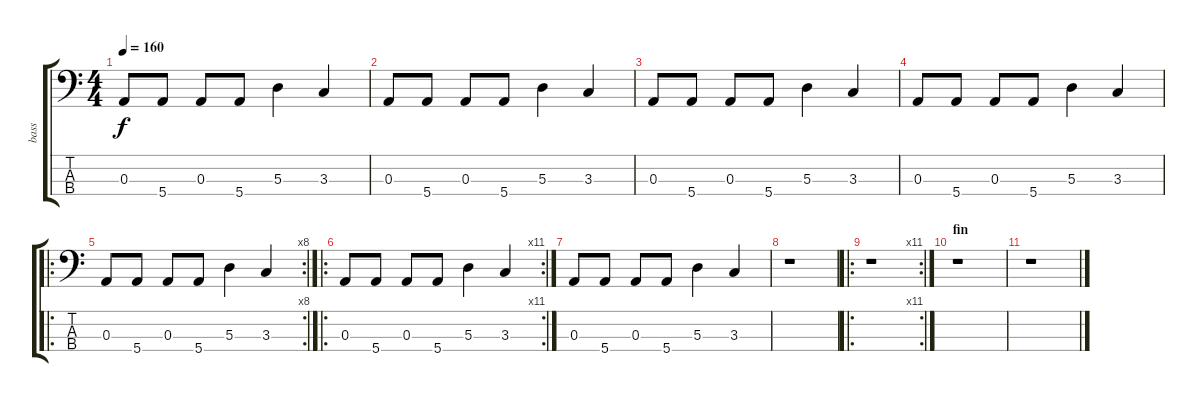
\track ("bass" "bass") {instrument electricbassfinger}
\staff {score tabs}
\tuning (G2 D2 A1 E1) {hide}
\ts (4 4)
\tempo 160
\clef f4
\ks c
0.3.8{dy f} 5.4.8 0.3.8 5.4.8 5.3.4 3.3.4 |
0.3.8 5.4.8 0.3.8 5.4.8 5.3.4 3.3.4 |
0.3.8 5.4.8 0.3.8 5.4.8 5.3.4 3.3.4 |
0.3.8 5.4.8 0.3.8 5.4.8 5.3.4 3.3.4 |
\ro
\rc 8
0.3.8 5.4.8 0.3.8 5.4.8 5.3.4 3.3.4 |
\ro
\rc 11
0.3.8 5.4.8 0.3.8 5.4.8 5.3.4 3.3.4 |
0.3.8 5.4.8 0.3.8 5.4.8 5.3.4 3.3.4 |
r.1 |
\ro
\rc 11
r.1 |
\section ("" "fin")
r.1 |
r.1
